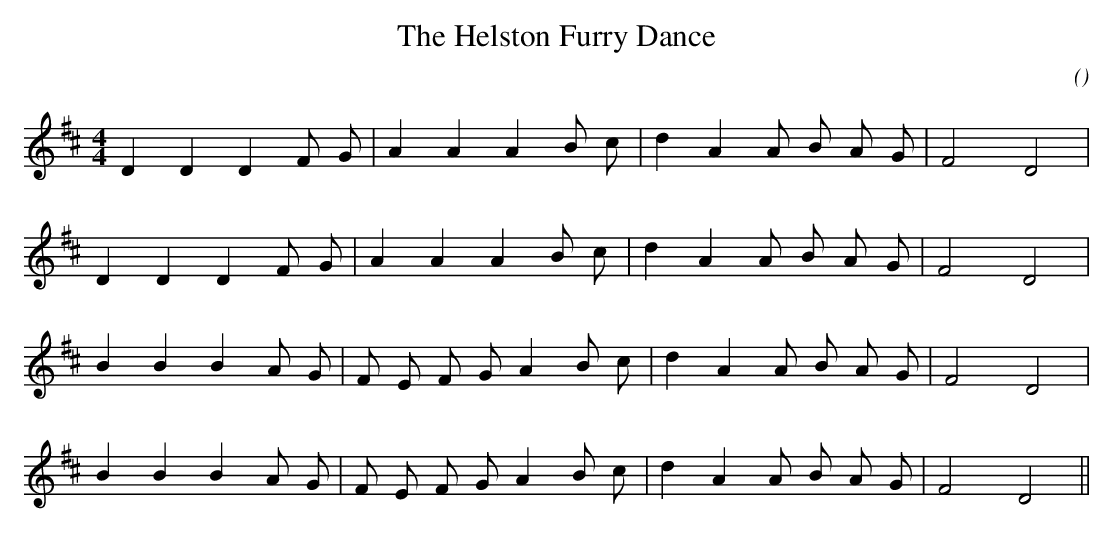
X:1
T: The Helston Furry Dance
C:
O:
M:4/4
K:D
K:D
M:4/4
L:1/16
D4 D4 D4 F2 G2 |A4 A4 A4 B2 c2 |d4 A4 A2 B2 A2 G2 |F8 D8 |
D4 D4 D4 F2 G2 |A4 A4 A4 B2 c2 |d4 A4 A2 B2 A2 G2 |F8 D8 |
B4 B4 B4 A2 G2 |F2 E2 F2 G2 A4 B2 c2 |d4 A4 A2 B2 A2 G2 |F8 D8 |
B4 B4 B4 A2 G2 |F2 E2 F2 G2 A4 B2 c2 |d4 A4 A2 B2 A2 G2 |F8 D8 ||
